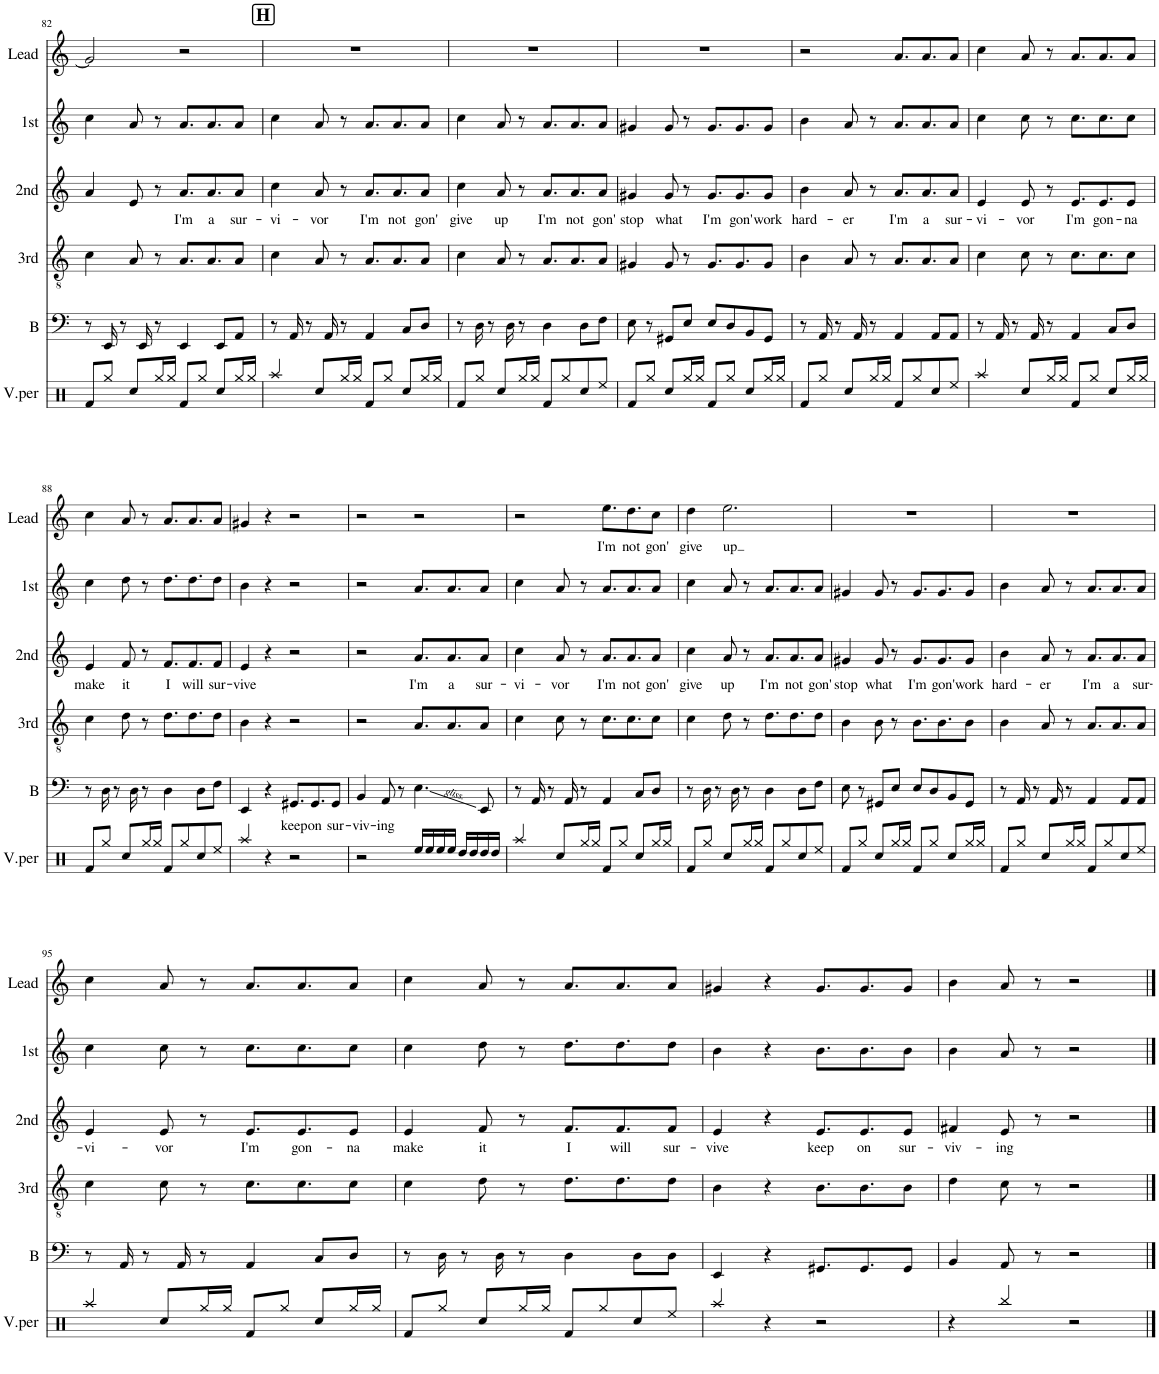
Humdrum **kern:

**kern	**kern	**text	**kern	**kern	**text	**kern	**kern	**text
*part6	*part5	*part5	*part4	*part3	*part3	*part2	*part1	*part1
*staff6	*staff5	*staff5	*staff4	*staff3	*staff3	*staff2	*staff1	*staff1
*I"V.per	*I"Bass	*	*I"3rd	*I"2nd	*	*I"1st	*I"Lead	*
*I'V.per	*I'B	*	*I'3rd	*I'2nd	*	*I'1st	*I'Lead	*
!!LO:PB:g=z
*clefX	*clefF4	*	*clefGv2	*clefG2	*	*clefG2	*clefG2	*
*k[]	*k[]	*	*k[]	*k[]	*	*k[]	*k[]	*
*M4/4	*M4/4	*	*M4/4	*M4/4	*	*M4/4	*M4/4	*
=82	=82	=82	=82	=82	=82	=82	=82	=82
8Rf/L	8r	.	4c\	4a/	.	4cc\	2g#/]	.
8Rgg/J	16EE/	.	.	.	.	.	.	.
.	8r	.	.	.	.	.	.	.
8Rcc/L	.	.	8A/	8e/	.	8a/	.	.
.	16EE/	.	.	.	.	.	.	.
16Rgg/L	8r	.	8r	8r	.	8r	.	.
16Rgg/JJ	.	.	.	.	.	.	.	.
!	!	!	!	!	!LO:LY:b	!	!	!
8Rf/L	4EE/	.	8.A/L	8.a/L	I'm	8.a/L	2r	.
8Rgg/J	.	.	.	.	.	.	.	.
!	!	!	!	!	!LO:LY:b	!	!	!
.	.	.	8.A/	8.a/	a	8.a/	.	.
8Rcc/L	8EE/L	.	.	.	.	.	.	.
!	!	!	!	!	!LO:LY:b	!	!	!
16Rgg/L	8AA/J	.	8A/J	8a/J	sur-	8a/J	.	.
16Rgg/JJ	.	.	.	.	.	.	.	.
!!LO:REH:place=s1:a:B:cj:fs=14:t=H
=83	=83	=83	=83	=83	=83	=83	=83	=83
!	!	!	!	!	!LO:LY:b	!	!	!
4Raa/	8r	.	4c\	4cc\	-vi-	4cc\	1r	.
.	16AA/	.	.	.	.	.	.	.
.	8r	.	.	.	.	.	.	.
!	!	!	!	!	!LO:LY:b	!	!	!
8Rcc/L	.	.	8A/	8a/	-vor	8a/	.	.
.	16AA/	.	.	.	.	.	.	.
16Rgg/L	8r	.	8r	8r	.	8r	.	.
16Rgg/JJ	.	.	.	.	.	.	.	.
!	!	!	!	!	!LO:LY:b	!	!	!
8Rf/L	4AA/	.	8.A/L	8.a/L	I'm	8.a/L	.	.
8Rgg/J	.	.	.	.	.	.	.	.
!	!	!	!	!	!LO:LY:b	!	!	!
.	.	.	8.A/	8.a/	not	8.a/	.	.
8Rcc/L	8C/L	.	.	.	.	.	.	.
!	!	!	!	!	!LO:LY:b	!	!	!
16Rgg/L	8D/J	.	8A/J	8a/J	gon'	8a/J	.	.
16Rgg/JJ	.	.	.	.	.	.	.	.
=84	=84	=84	=84	=84	=84	=84	=84	=84
!	!	!	!	!	!LO:LY:b	!	!	!
8Rf/L	8r	.	4c\	4cc\	give	4cc\	1r	.
8Rgg/J	16D\	.	.	.	.	.	.	.
.	8r	.	.	.	.	.	.	.
!	!	!	!	!	!LO:LY:b	!	!	!
8Rcc/L	.	.	8A/	8a/	up	8a/	.	.
.	16D\	.	.	.	.	.	.	.
16Rgg/L	8r	.	8r	8r	.	8r	.	.
16Rgg/JJ	.	.	.	.	.	.	.	.
!	!	!	!	!	!LO:LY:b	!	!	!
8Rf/L	4D\	.	8.A/L	8.a/L	I'm	8.a/L	.	.
8Rgg/	.	.	.	.	.	.	.	.
!	!	!	!	!	!LO:LY:b	!	!	!
.	.	.	8.A/	8.a/	not	8.a/	.	.
8Rcc/	8D\L	.	.	.	.	.	.	.
!	!	!	!	!	!LO:LY:b	!	!	!
8Ree/J	8F\J	.	8A/J	8a/J	gon'	8a/J	.	.
=85	=85	=85	=85	=85	=85	=85	=85	=85
!	!	!	!	!	!LO:LY:b	!	!	!
8Rf/L	8E\	.	4G#X/	4g#X/	stop	4g#X/	1r	.
8Rgg/J	8r	.	.	.	.	.	.	.
!	!	!	!	!	!LO:LY:b	!	!	!
8Rcc/L	8GG#X/L	.	8G#/	8g#/	what	8g#/	.	.
16Rgg/L	8E/J	.	8r	8r	.	8r	.	.
16Rgg/JJ	.	.	.	.	.	.	.	.
!	!	!	!	!	!LO:LY:b	!	!	!
8Rf/L	8E/L	.	8.G#/L	8.g#/L	I'm	8.g#/L	.	.
8Rgg/J	8D/	.	.	.	.	.	.	.
!	!	!	!	!	!LO:LY:b	!	!	!
.	.	.	8.G#/	8.g#/	gon'	8.g#/	.	.
8Rcc/L	8BB/	.	.	.	.	.	.	.
!	!	!	!	!	!LO:LY:b	!	!	!
16Rgg/L	8GG#/J	.	8G#/J	8g#/J	work	8g#/J	.	.
16Rgg/JJ	.	.	.	.	.	.	.	.
=86	=86	=86	=86	=86	=86	=86	=86	=86
!	!	!	!	!	!LO:LY:b	!	!	!
8Rf/L	8r	.	4B\	4b\	hard-	4b\	2r	.
8Rgg/J	16AA/	.	.	.	.	.	.	.
.	8r	.	.	.	.	.	.	.
!	!	!	!	!	!LO:LY:b	!	!	!
8Rcc/L	.	.	8A/	8a/	-er	8a/	.	.
.	16AA/	.	.	.	.	.	.	.
16Rgg/L	8r	.	8r	8r	.	8r	.	.
16Rgg/JJ	.	.	.	.	.	.	.	.
!	!	!	!	!	!LO:LY:b	!	!	!
8Rf/L	4AA/	.	8.A/L	8.a/L	I'm	8.a/L	8.a/L	.
8Rgg/	.	.	.	.	.	.	.	.
!	!	!	!	!	!LO:LY:b	!	!	!
.	.	.	8.A/	8.a/	a	8.a/	8.a/	.
8Rcc/	8AA/L	.	.	.	.	.	.	.
!	!	!	!	!	!LO:LY:b	!	!	!
8Ree/J	8AA/J	.	8A/J	8a/J	sur-	8a/J	8a/J	.
=87	=87	=87	=87	=87	=87	=87	=87	=87
!	!	!	!	!	!LO:LY:b	!	!	!
4Raa/	8r	.	4c\	4e/	-vi-	4cc\	4cc\	.
.	16AA/	.	.	.	.	.	.	.
.	8r	.	.	.	.	.	.	.
!	!	!	!	!	!LO:LY:b	!	!	!
8Rcc/L	.	.	8c\	8e/	-vor	8cc\	8a/	.
.	16AA/	.	.	.	.	.	.	.
16Rgg/L	8r	.	8r	8r	.	8r	8r	.
16Rgg/JJ	.	.	.	.	.	.	.	.
!	!	!	!	!	!LO:LY:b	!	!	!
8Rf/L	4AA/	.	8.c\L	8.e/L	I'm	8.cc\L	8.a/L	.
8Rgg/J	.	.	.	.	.	.	.	.
!	!	!	!	!	!LO:LY:b	!	!	!
.	.	.	8.c\	8.e/	gon-	8.cc\	8.a/	.
8Rcc/L	8C/L	.	.	.	.	.	.	.
!	!	!	!	!	!LO:LY:b	!	!	!
16Rgg/L	8D/J	.	8c\J	8e/J	-na	8cc\J	8a/J	.
16Rgg/JJ	.	.	.	.	.	.	.	.
!!LO:LB:g=z
=88	=88	=88	=88	=88	=88	=88	=88	=88
!	!	!	!	!	!LO:LY:b	!	!	!
8Rf/L	8r	.	4c\	4e/	make	4cc\	4cc\	.
8Rgg/J	16D\	.	.	.	.	.	.	.
.	8r	.	.	.	.	.	.	.
!	!	!	!	!	!LO:LY:b	!	!	!
8Rcc/L	.	.	8d\	8f/	it	8dd\	8a/	.
.	16D\	.	.	.	.	.	.	.
16Rgg/L	8r	.	8r	8r	.	8r	8r	.
16Rgg/JJ	.	.	.	.	.	.	.	.
!	!	!	!	!	!LO:LY:b	!	!	!
8Rf/L	4D\	.	8.d\L	8.f/L	I	8.dd\L	8.a/L	.
8Rgg/	.	.	.	.	.	.	.	.
!	!	!	!	!	!LO:LY:b	!	!	!
.	.	.	8.d\	8.f/	will	8.dd\	8.a/	.
8Rcc/	8D\L	.	.	.	.	.	.	.
!	!	!	!	!	!LO:LY:b	!	!	!
8Ree/J	8F\J	.	8d\J	8f/J	sur-	8dd\J	8a/J	.
=89	=89	=89	=89	=89	=89	=89	=89	=89
!	!	!	!	!	!LO:LY:b	!	!	!
4Raa/	4EE/	.	4B\	4e/	-vive	4b\	4g#X/	.
4r	4r	.	4r	4r	.	4r	4r	.
!	!	!LO:LY:b	!	!	!	!	!	!
2r	8.GG#X/L	keep	2r	2r	.	2r	2r	.
!	!	!LO:LY:b	!	!	!	!	!	!
.	8.GG#/	on	.	.	.	.	.	.
!	!	!LO:LY:b	!	!	!	!	!	!
.	8GG#/J	sur-	.	.	.	.	.	.
=90	=90	=90	=90	=90	=90	=90	=90	=90
!	!	!LO:LY:b	!	!	!	!	!	!
2r	4BB/	-viv-	2r	2r	.	2r	2r	.
!	!	!LO:LY:b	!	!	!	!	!	!
.	8AA/	-ing	.	.	.	.	.	.
.	8r	.	.	.	.	.	.	.
!	!	!	!	!	!LO:LY:b	!	!	!
16Ree/LL	4.E\	.	8.A/L	8.a/L	I'm	8.a/L	2r	.
16Ree/	.	.	.	.	.	.	.	.
16Ree/	.	.	.	.	.	.	.	.
!	!	!	!	!	!LO:LY:b	!	!	!
16Ree/JJ	.	.	8.A/	8.a/	a	8.a/	.	.
16Rdd/LL	.	.	.	.	.	.	.	.
16Rdd/	.	.	.	.	.	.	.	.
!	!	!	!	!	!LO:LY:b	!	!	!
16Rdd/	8EE/	.	8A/J	8a/J	sur-	8a/J	.	.
16Rdd/JJ	.	.	.	.	.	.	.	.
=91	=91	=91	=91	=91	=91	=91	=91	=91
!	!	!	!	!	!LO:LY:b	!	!	!
4Raa/	8r	.	4c\	4cc\	-vi-	4cc\	2r	.
.	16AA/	.	.	.	.	.	.	.
.	8r	.	.	.	.	.	.	.
!	!	!	!	!	!LO:LY:b	!	!	!
8Rcc/L	.	.	8c\	8a/	-vor	8a/	.	.
.	16AA/	.	.	.	.	.	.	.
16Rgg/L	8r	.	8r	8r	.	8r	.	.
16Rgg/JJ	.	.	.	.	.	.	.	.
!	!	!	!	!	!LO:LY:b	!	!	!LO:LY:b
8Rf/L	4AA/	.	8.c\L	8.a/L	I'm	8.a/L	8.ee\L	I'm
8Rgg/J	.	.	.	.	.	.	.	.
!	!	!	!	!	!LO:LY:b	!	!	!LO:LY:b
.	.	.	8.c\	8.a/	not	8.a/	8.dd\	not
8Rcc/L	8C/L	.	.	.	.	.	.	.
!	!	!	!	!	!LO:LY:b	!	!	!LO:LY:b
16Rgg/L	8D/J	.	8c\J	8a/J	gon'	8a/J	8cc\J	gon'
16Rgg/JJ	.	.	.	.	.	.	.	.
=92	=92	=92	=92	=92	=92	=92	=92	=92
!	!	!	!	!	!LO:LY:b	!	!	!LO:LY:b
8Rf/L	8r	.	4c\	4cc\	give	4cc\	4dd\	give
8Rgg/J	16D\	.	.	.	.	.	.	.
.	8r	.	.	.	.	.	.	.
!	!	!	!	!	!LO:LY:b	!	!	!LO:LY:b
8Rcc/L	.	.	8d\	8a/	up	8a/	2.ee\	up
.	16D\	.	.	.	.	.	.	.
16Rgg/L	8r	.	8r	8r	.	8r	.	.
16Rgg/JJ	.	.	.	.	.	.	.	.
!	!	!	!	!	!LO:LY:b	!	!	!
8Rf/L	4D\	.	8.d\L	8.a/L	I'm	8.a/L	.	.
8Rgg/	.	.	.	.	.	.	.	.
!	!	!	!	!	!LO:LY:b	!	!	!
.	.	.	8.d\	8.a/	not	8.a/	.	.
8Rcc/	8D\L	.	.	.	.	.	.	.
!	!	!	!	!	!LO:LY:b	!	!	!
8Ree/J	8F\J	.	8d\J	8a/J	gon'	8a/J	.	.
=93	=93	=93	=93	=93	=93	=93	=93	=93
!	!	!	!	!	!LO:LY:b	!	!	!
8Rf/L	8E\	.	4B\	4g#X/	stop	4g#X/	1r	.
8Rgg/J	8r	.	.	.	.	.	.	.
!	!	!	!	!	!LO:LY:b	!	!	!
8Rcc/L	8GG#X/L	.	8B\	8g#/	what	8g#/	.	.
16Rgg/L	8E/J	.	8r	8r	.	8r	.	.
16Rgg/JJ	.	.	.	.	.	.	.	.
!	!	!	!	!	!LO:LY:b	!	!	!
8Rf/L	8E/L	.	8.B\L	8.g#/L	I'm	8.g#/L	.	.
8Rgg/J	8D/	.	.	.	.	.	.	.
!	!	!	!	!	!LO:LY:b	!	!	!
.	.	.	8.B\	8.g#/	gon'	8.g#/	.	.
8Rcc/L	8BB/	.	.	.	.	.	.	.
!	!	!	!	!	!LO:LY:b	!	!	!
16Rgg/L	8GG#/J	.	8B\J	8g#/J	work	8g#/J	.	.
16Rgg/JJ	.	.	.	.	.	.	.	.
=94	=94	=94	=94	=94	=94	=94	=94	=94
!	!	!	!	!	!LO:LY:b	!	!	!
8Rf/L	8r	.	4B\	4b\	hard-	4b\	1r	.
8Rgg/J	16AA/	.	.	.	.	.	.	.
.	8r	.	.	.	.	.	.	.
!	!	!	!	!	!LO:LY:b	!	!	!
8Rcc/L	.	.	8A/	8a/	-er	8a/	.	.
.	16AA/	.	.	.	.	.	.	.
16Rgg/L	8r	.	8r	8r	.	8r	.	.
16Rgg/JJ	.	.	.	.	.	.	.	.
!	!	!	!	!	!LO:LY:b	!	!	!
8Rf/L	4AA/	.	8.A/L	8.a/L	I'm	8.a/L	.	.
8Rgg/	.	.	.	.	.	.	.	.
!	!	!	!	!	!LO:LY:b	!	!	!
.	.	.	8.A/	8.a/	a	8.a/	.	.
8Rcc/	8AA/L	.	.	.	.	.	.	.
!	!	!	!	!	!LO:LY:b	!	!	!
8Ree/J	8AA/J	.	8A/J	8a/J	sur-	8a/J	.	.
!!LO:LB:g=z
=95	=95	=95	=95	=95	=95	=95	=95	=95
!	!	!	!	!	!LO:LY:b	!	!	!
4Raa/	8r	.	4c\	4e/	-vi-	4cc\	4cc\	.
.	16AA/	.	.	.	.	.	.	.
.	8r	.	.	.	.	.	.	.
!	!	!	!	!	!LO:LY:b	!	!	!
8Rcc/L	.	.	8c\	8e/	-vor	8cc\	8a/	.
.	16AA/	.	.	.	.	.	.	.
16Rgg/L	8r	.	8r	8r	.	8r	8r	.
16Rgg/JJ	.	.	.	.	.	.	.	.
!	!	!	!	!	!LO:LY:b	!	!	!
8Rf/L	4AA/	.	8.c\L	8.e/L	I'm	8.cc\L	8.a/L	.
8Rgg/J	.	.	.	.	.	.	.	.
!	!	!	!	!	!LO:LY:b	!	!	!
.	.	.	8.c\	8.e/	gon-	8.cc\	8.a/	.
8Rcc/L	8C/L	.	.	.	.	.	.	.
!	!	!	!	!	!LO:LY:b	!	!	!
16Rgg/L	8D/J	.	8c\J	8e/J	-na	8cc\J	8a/J	.
16Rgg/JJ	.	.	.	.	.	.	.	.
=96	=96	=96	=96	=96	=96	=96	=96	=96
!	!	!	!	!	!LO:LY:b	!	!	!
8Rf/L	8r	.	4c\	4e/	make	4cc\	4cc\	.
8Rgg/J	16D\	.	.	.	.	.	.	.
.	8r	.	.	.	.	.	.	.
!	!	!	!	!	!LO:LY:b	!	!	!
8Rcc/L	.	.	8d\	8f/	it	8dd\	8a/	.
.	16D\	.	.	.	.	.	.	.
16Rgg/L	8r	.	8r	8r	.	8r	8r	.
16Rgg/JJ	.	.	.	.	.	.	.	.
!	!	!	!	!	!LO:LY:b	!	!	!
8Rf/L	4D\	.	8.d\L	8.f/L	I	8.dd\L	8.a/L	.
8Rgg/	.	.	.	.	.	.	.	.
!	!	!	!	!	!LO:LY:b	!	!	!
.	.	.	8.d\	8.f/	will	8.dd\	8.a/	.
8Rcc/	8D\L	.	.	.	.	.	.	.
!	!	!	!	!	!LO:LY:b	!	!	!
8Ree/J	8D\J	.	8d\J	8f/J	sur-	8dd\J	8a/J	.
=97	=97	=97	=97	=97	=97	=97	=97	=97
!	!	!	!	!	!LO:LY:b	!	!	!
4Raa/	4EE/	.	4B\	4e/	-vive	4b\	4g#X/	.
4r	4r	.	4r	4r	.	4r	4r	.
!	!	!	!	!	!LO:LY:b	!	!	!
2r	8.GG#X/L	.	8.B\L	8.e/L	keep	8.b\L	8.g#/L	.
!	!	!	!	!	!LO:LY:b	!	!	!
.	8.GG#/	.	8.B\	8.e/	on	8.b\	8.g#/	.
!	!	!	!	!	!LO:LY:b	!	!	!
.	8GG#/J	.	8B\J	8e/J	sur-	8b\J	8g#/J	.
=98	=98	=98	=98	=98	=98	=98	=98	=98
!	!	!	!	!	!LO:LY:b	!	!	!
4r	4BB/	.	4d\	4f#X/	viv-	4b\	4b\	.
!	!	!	!	!	!LO:LY:b	!	!	!
4Rbb/	8AA/	.	8c\	8e/	-ing	8a/	8a/	.
.	8r	.	8r	8r	.	8r	8r	.
2r	2r	.	2r	2r	.	2r	2r	.
==	==	==	==	==	==	==	==	==
*-	*-	*-	*-	*-	*-	*-	*-	*-
